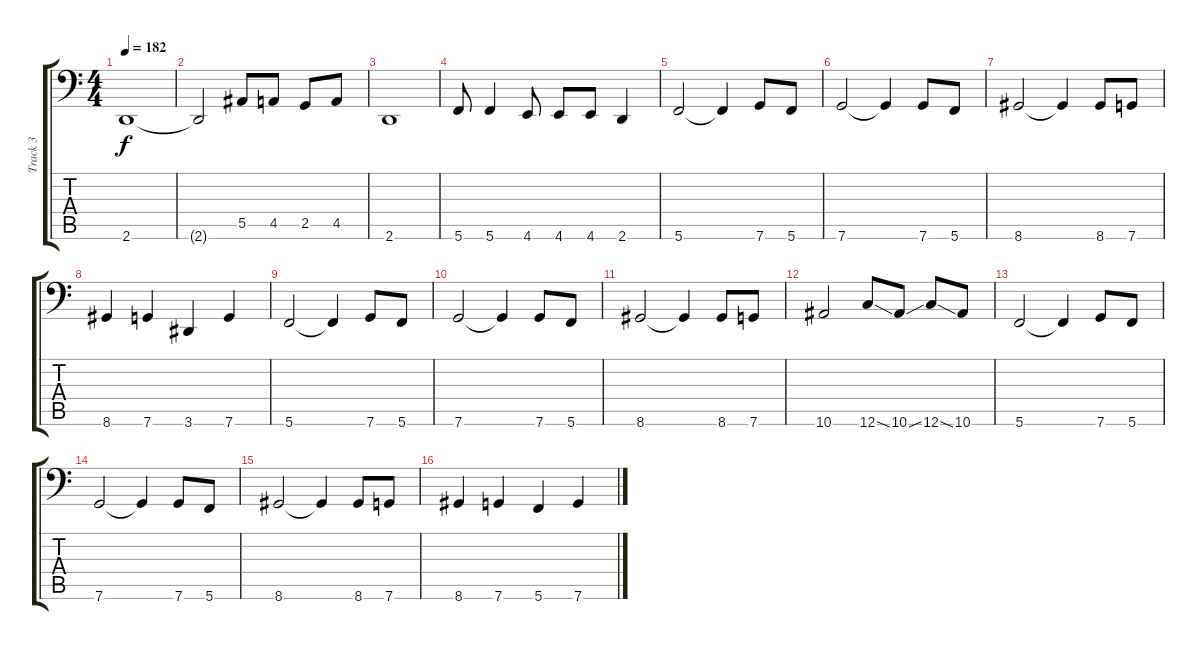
\track ("Track 3" "Track 3") {instrument slapbass2}
\staff {score tabs}
\tuning (C3 G2 Eb2 Bb1 F1 C1) {hide}
\ts (4 4)
\tempo 182
\clef f4
\ks c
2.6.1{dy f} |
2.6{t}.2 5.5.8 4.5.8 2.5.8 4.5.8 |
2.6.1 |
5.6.8 5.6.4 4.6.8 4.6.8 4.6.8 2.6.4 |
5.6.2 5.6{t}.4 7.6.8 5.6.8 |
7.6.2 7.6{t}.4 7.6.8 5.6.8 |
8.6.2 8.6{t}.4 8.6.8 7.6.8 |
8.6.4 7.6.4 3.6.4 7.6.4 |
5.6.2 5.6{t}.4 7.6.8 5.6.8 |
7.6.2 7.6{t}.4 7.6.8 5.6.8 |
8.6.2 8.6{t}.4 8.6.8 7.6.8 |
10.6.2 12.6{ss}.8 10.6{ss}.8 12.6{ss}.8 10.6.8 |
5.6.2 5.6{t}.4 7.6.8 5.6.8 |
7.6.2 7.6{t}.4 7.6.8 5.6.8 |
8.6.2 8.6{t}.4 8.6.8 7.6.8 |
8.6.4 7.6.4 5.6.4 7.6.4
